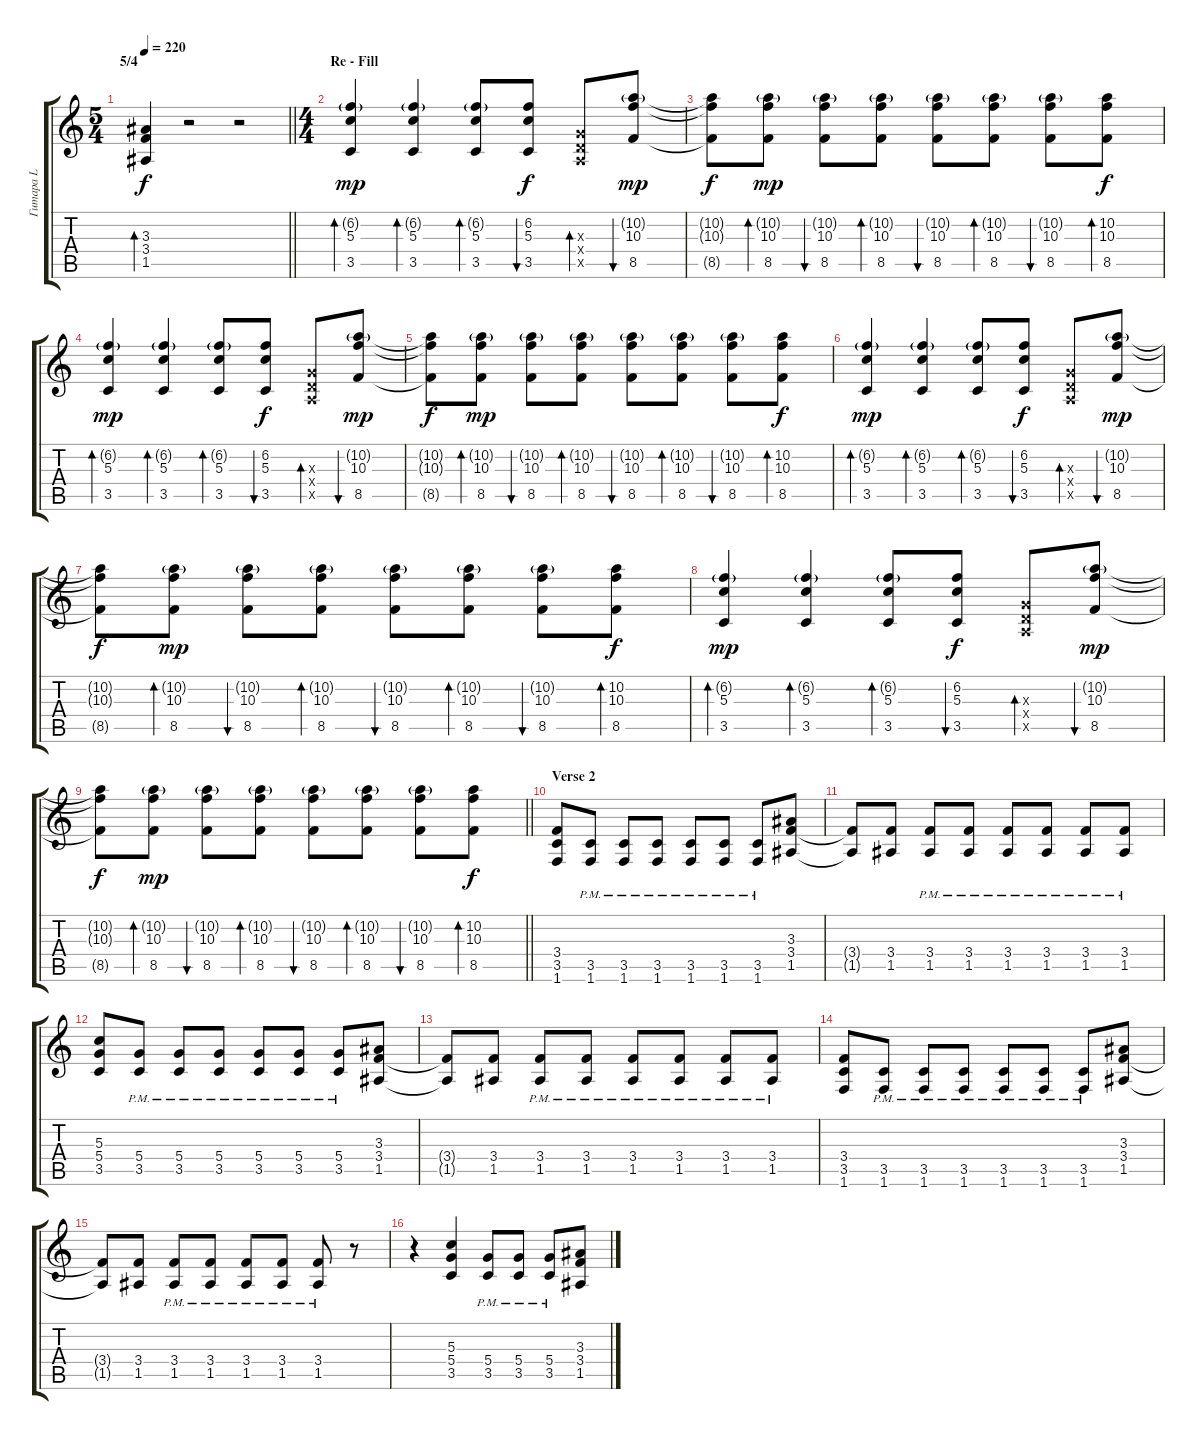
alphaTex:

\track ("Гитара L" "Гитара L") {instrument overdrivenguitar}
\staff {score tabs}
\tuning (E4 B3 G3 D3 A2 E2) {hide}
\ts (5 4)
\section ("" "5/4")
\tempo 220
\clef g2
\barLineRight lightlight
\ks c
(3.3 3.4 1.5).4{bd 30 dy f} r.2 r.2 |
\ts (4 4)
\section ("" "Re - Fill")
(6.2{g} 5.3 3.5).4{bd 30 dy mp} (6.2{g} 5.3 3.5).4{bd 30} (6.2{g} 5.3 3.5).8{bd 30} (6.2 5.3 3.5).8{bu 30 dy f} (0.3{x} 0.4{x} 0.5{x}).8{bd 30} (10.2{g} 10.3 8.5).8{bu 30 dy mp} |
(10.2{t} 10.3{t} 8.5{t}).8{dy f} (10.2{g} 10.3 8.5).8{bd 30 dy mp} (10.2{g} 10.3 8.5).8{bu 30} (10.2{g} 10.3 8.5).8{bd 30} (10.2{g} 10.3 8.5).8{bu 30} (10.2{g} 10.3 8.5).8{bd 30} (10.2{g} 10.3 8.5).8{bu 30} (10.2 10.3 8.5).8{bd 30 dy f} |
(6.2{g} 5.3 3.5).4{bd 30 dy mp} (6.2{g} 5.3 3.5).4{bd 30} (6.2{g} 5.3 3.5).8{bd 30} (6.2 5.3 3.5).8{bu 30 dy f} (0.3{x} 0.4{x} 0.5{x}).8{bd 30} (10.2{g} 10.3 8.5).8{bu 30 dy mp} |
(10.2{t} 10.3{t} 8.5{t}).8{dy f} (10.2{g} 10.3 8.5).8{bd 30 dy mp} (10.2{g} 10.3 8.5).8{bu 30} (10.2{g} 10.3 8.5).8{bd 30} (10.2{g} 10.3 8.5).8{bu 30} (10.2{g} 10.3 8.5).8{bd 30} (10.2{g} 10.3 8.5).8{bu 30} (10.2 10.3 8.5).8{bd 30 dy f} |
(6.2{g} 5.3 3.5).4{bd 30 dy mp} (6.2{g} 5.3 3.5).4{bd 30} (6.2{g} 5.3 3.5).8{bd 30} (6.2 5.3 3.5).8{bu 30 dy f} (0.3{x} 0.4{x} 0.5{x}).8{bd 30} (10.2{g} 10.3 8.5).8{bu 30 dy mp} |
(10.2{t} 10.3{t} 8.5{t}).8{dy f} (10.2{g} 10.3 8.5).8{bd 30 dy mp} (10.2{g} 10.3 8.5).8{bu 30} (10.2{g} 10.3 8.5).8{bd 30} (10.2{g} 10.3 8.5).8{bu 30} (10.2{g} 10.3 8.5).8{bd 30} (10.2{g} 10.3 8.5).8{bu 30} (10.2 10.3 8.5).8{bd 30 dy f} |
(6.2{g} 5.3 3.5).4{bd 30 dy mp} (6.2{g} 5.3 3.5).4{bd 30} (6.2{g} 5.3 3.5).8{bd 30} (6.2 5.3 3.5).8{bu 30 dy f} (0.3{x} 0.4{x} 0.5{x}).8{bd 30} (10.2{g} 10.3 8.5).8{bu 30 dy mp} |
\barLineRight lightlight
(10.2{t} 10.3{t} 8.5{t}).8{dy f} (10.2{g} 10.3 8.5).8{bd 30 dy mp} (10.2{g} 10.3 8.5).8{bu 30} (10.2{g} 10.3 8.5).8{bd 30} (10.2{g} 10.3 8.5).8{bu 30} (10.2{g} 10.3 8.5).8{bd 30} (10.2{g} 10.3 8.5).8{bu 30} (10.2 10.3 8.5).8{bd 30 dy f} |
\section ("" "Verse 2")
(3.4 3.5 1.6).8{instrument distortionguitar} (3.5 1.6{pm}).8 (3.5 1.6{pm}).8 (3.5 1.6{pm}).8 (3.5 1.6{pm}).8 (3.5 1.6{pm}).8 (3.5 1.6{pm}).8 (3.3 3.4 1.5).8 |
(3.4{t} 1.5{t}).8 (3.4 1.5).8 (3.4 1.5{pm}).8 (3.4 1.5{pm}).8 (3.4 1.5{pm}).8 (3.4 1.5{pm}).8 (3.4 1.5{pm}).8 (3.4 1.5{pm}).8 |
(5.3 5.4 3.5).8 (5.4 3.5{pm}).8 (5.4 3.5{pm}).8 (5.4 3.5{pm}).8 (5.4 3.5{pm}).8 (5.4 3.5{pm}).8 (5.4 3.5{pm}).8 (3.3 3.4 1.5).8 |
(3.4{t} 1.5{t}).8 (3.4 1.5).8 (3.4 1.5{pm}).8 (3.4 1.5{pm}).8 (3.4 1.5{pm}).8 (3.4 1.5{pm}).8 (3.4 1.5{pm}).8 (3.4 1.5{pm}).8 |
(3.4 3.5 1.6).8 (3.5 1.6{pm}).8 (3.5 1.6{pm}).8 (3.5 1.6{pm}).8 (3.5 1.6{pm}).8 (3.5 1.6{pm}).8 (3.5 1.6{pm}).8 (3.3 3.4 1.5).8 |
(3.4{t} 1.5{t}).8 (3.4 1.5).8 (3.4 1.5{pm}).8 (3.4 1.5{pm}).8 (3.4 1.5{pm}).8 (3.4 1.5{pm}).8 (3.4 1.5{pm}).8 r.8 |
r.4 (5.3 5.4 3.5).4 (5.4 3.5{pm}).8 (5.4 3.5{pm}).8 (5.4 3.5{pm}).8 (3.3 3.4 1.5).8
